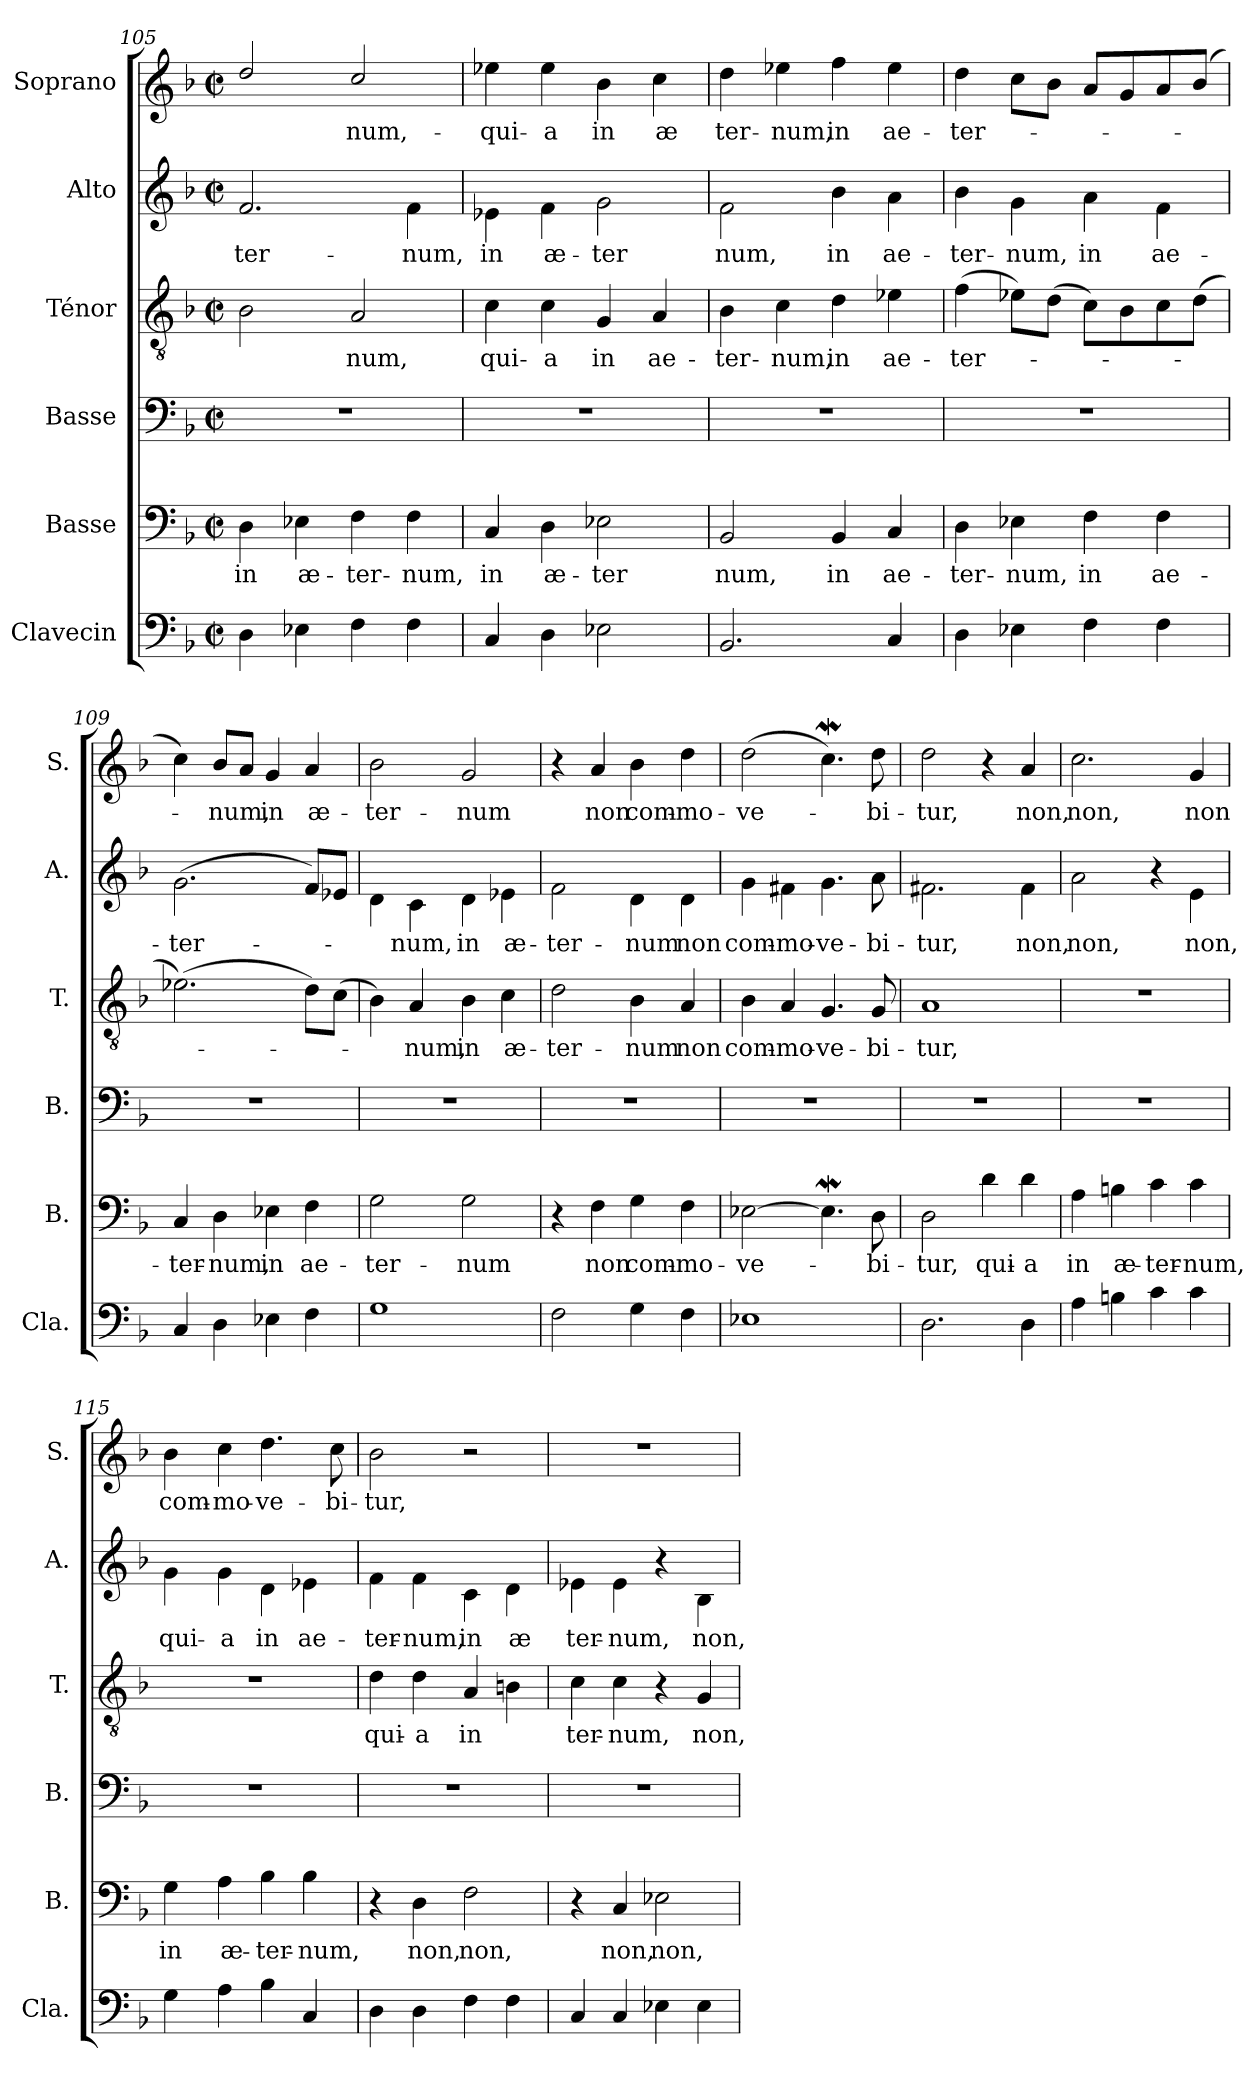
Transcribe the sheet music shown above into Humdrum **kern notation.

**kern	**kern	**text	**kern	**kern	**text	**kern	**text	**kern	**text
*part6	*part5	*part5	*part4	*part3	*part3	*part2	*part2	*part1	*part1
*staff6	*staff5	*staff5	*staff4	*staff3	*staff3	*staff2	*staff2	*staff1	*staff1
*I"Clavecin	*I"Basse	*	*I"Basse	*I"Ténor	*	*I"Alto	*	*I"Soprano	*
*I'Cla.	*I'B.	*	*I'B.	*I'T.	*	*I'A.	*	*I'S.	*
*clefF4	*clefF4	*	*clefF4	*clefGv2	*	*clefG2	*	*clefG2	*
*k[b-]	*k[b-]	*	*k[b-]	*k[b-]	*	*k[b-]	*	*k[b-]	*
*M2/2	*M2/2	*	*M2/2	*M2/2	*	*M2/2	*	*M2/2	*
*met(c|)	*met(c|)	*	*met(c|)	*met(c|)	*	*met(c|)	*	*met(c|)	*
=105	=105	=105	=105	=105	=105	=105	=105	=105	=105
!	!	!LO:LY:b	!	!	!	!	!LO:LY:b	!	!
4D\	4D\	in	1r	2B-\	.	2.f/	-ter-	2dd/	.
!	!	!LO:LY:b	!	!	!	!	!	!	!
4E-X\	4E-X\	æ-	.	.	.	.	.	.	.
!	!	!LO:LY:b	!	!	!LO:LY:b	!	!	!	!LO:LY:b
4F\	4F\	-ter-	.	2A/	-num,	.	.	2cc/	-num,-
!	!	!LO:LY:b	!	!	!	!	!LO:LY:b	!	!
4F\	4F\	-num,	.	.	.	4f\	-num,	.	.
=106	=106	=106	=106	=106	=106	=106	=106	=106	=106
!	!	!LO:LY:b	!	!	!LO:LY:b	!	!LO:LY:b	!	!LO:LY:b
4C/	4C/	in	1r	4c\	qui-	4e-X\	in	4ee-X\	qui-
!	!	!LO:LY:b	!	!	!LO:LY:b	!	!LO:LY:b	!	!LO:LY:b
4D\	4D\	æ-	.	4c\	-a	4f\	æ-	4ee-\	-a
!	!	!LO:LY:b	!	!	!LO:LY:b	!	!LO:LY:b	!	!LO:LY:b
2E-X\	2E-X\	-ter	.	4G/	in	2g\	-ter	4b-\	in
!	!	!	!	!	!LO:LY:b	!	!	!	!LO:LY:b
.	.	.	.	4A/	ae-	.	.	4cc\	æ
=107	=107	=107	=107	=107	=107	=107	=107	=107	=107
!	!	!LO:LY:b	!	!	!LO:LY:b	!	!LO:LY:b	!	!LO:LY:b
2.BB-/	2BB-/	num,	1r	4B-\	-ter-	2f\	num,	4dd\	ter-
!	!	!	!	!	!LO:LY:b	!	!	!	!LO:LY:b
.	.	.	.	4c\	-num,	.	.	4ee-X\	-num,
!	!	!LO:LY:b	!	!	!LO:LY:b	!	!LO:LY:b	!	!LO:LY:b
.	4BB-/	in	.	4d\	in	4b-\	in	4ff\	in
!	!	!LO:LY:b	!	!	!LO:LY:b	!	!LO:LY:b	!	!LO:LY:b
4C/	4C/	ae-	.	4e-X\	ae-	4a\	ae-	4ee-\	ae-
=108	=108	=108	=108	=108	=108	=108	=108	=108	=108
!	!	!LO:LY:b	!	!	!LO:LY:b	!	!LO:LY:b	!	!LO:LY:b
4D\	4D\	-ter-	1r	(>4f\	-ter-	4b-\	-ter-	4dd\	-ter-
!	!	!LO:LY:b	!	!	!	!	!LO:LY:b	!	!
4E-X\	4E-X\	-num,	.	8e-X\L)	.	4g\	-num,	8cc\L	.
.	.	.	.	(>8d\J	.	.	.	8b-\J	.
!	!	!LO:LY:b	!	!	!	!	!LO:LY:b	!	!
4F\	4F\	in	.	8c\L)	.	4a\	in	8a/L	.
.	.	.	.	8B-\	.	.	.	8g/	.
!	!	!LO:LY:b	!	!	!	!	!LO:LY:b	!	!
4F\	4F\	ae-	.	8c\	.	4f\	ae-	8a/	.
.	.	.	.	(>8d\J	.	.	.	(<8b-/J	.
!!LO:LB:g=z
=109	=109	=109	=109	=109	=109	=109	=109	=109	=109
!	!	!LO:LY:b	!	!	!	!	!LO:LY:b	!	!
4C/	4C/	-ter-	1r	(>2.e-X\)	.	(>2.g\	-ter-	4cc\)	.
!	!	!LO:LY:b	!	!	!	!	!	!	!LO:LY:b
4D\	4D\	-num,	.	.	.	.	.	8b-/L	-num,
.	.	.	.	.	.	.	.	8a/J	.
!	!	!LO:LY:b	!	!	!	!	!	!	!LO:LY:b
4E-X\	4E-X\	in	.	.	.	.	.	4g/	in
!	!	!LO:LY:b	!	!	!	!	!	!	!LO:LY:b
4F\	4F\	ae-	.	8d\L)	.	8f/L)	.	4a/	æ-
.	.	.	.	(>8c\J	.	8e-X/J	.	.	.
=110	=110	=110	=110	=110	=110	=110	=110	=110	=110
!	!	!LO:LY:b	!	!	!	!	!	!	!LO:LY:b
1G	2G\	-ter-	1r	4B-\)	.	4d\	.	2b-\	-ter-
!	!	!	!	!	!LO:LY:b	!	!LO:LY:b	!	!
.	.	.	.	4A/	-num,	4c\	-num,	.	.
!	!	!LO:LY:b	!	!	!LO:LY:b	!	!LO:LY:b	!	!LO:LY:b
.	2G\	-num	.	4B-\	in	4d\	in	2g/	-num
!	!	!	!	!	!LO:LY:b	!	!LO:LY:b	!	!
.	.	.	.	4c\	æ-	4e-X\	æ-	.	.
=111	=111	=111	=111	=111	=111	=111	=111	=111	=111
!	!	!	!	!	!LO:LY:b	!	!LO:LY:b	!	!
2F\	4r	.	1r	2d\	-ter-	2f\	-ter-	4r	.
!	!	!LO:LY:b	!	!	!	!	!	!	!LO:LY:b
.	4F\	non	.	.	.	.	.	4a/	non
!	!	!LO:LY:b	!	!	!LO:LY:b	!	!LO:LY:b	!	!LO:LY:b
4G\	4G\	com-	.	4B-\	-num	4d\	-num	4b-\	com-
!	!	!LO:LY:b	!	!	!LO:LY:b	!	!LO:LY:b	!	!LO:LY:b
4F\	4F\	-mo-	.	4A/	non	4d\	non	4dd\	-mo-
=112	=112	=112	=112	=112	=112	=112	=112	=112	=112
!	!	!LO:LY:b	!	!	!LO:LY:b	!	!LO:LY:b	!	!LO:LY:b
1E-X	[2E-X\	-ve-	1r	4B-\	com-	4g\	com-	(>2dd\	-ve-
!	!	!	!	!	!LO:LY:b	!	!LO:LY:b	!	!
.	.	.	.	4A/	-mo-	4f#X\	-mo-	.	.
!	!	!	!	!	!LO:LY:b	!	!LO:LY:b	!	!
.	4.E-w\]	.	.	4.G/	-ve-	4.g\	-ve-	4.ccW\)	.
!	!	!LO:LY:b	!	!	!LO:LY:b	!	!LO:LY:b	!	!LO:LY:b
.	8D\	-bi-	.	8G/	-bi-	8a\	-bi-	8dd\	-bi-
=113	=113	=113	=113	=113	=113	=113	=113	=113	=113
!	!	!LO:LY:b	!	!	!LO:LY:b	!	!LO:LY:b	!	!LO:LY:b
2.D\	2D\	-tur,	1r	1A	-tur,	2.f#X\	-tur,	2dd\	-tur,
!	!	!LO:LY:b	!	!	!	!	!	!	!
.	4d\	qui-	.	.	.	.	.	4r	.
!	!	!LO:LY:b	!	!	!	!	!LO:LY:b	!	!LO:LY:b
4D\	4d\	-a	.	.	.	4f#\	non,	4a/	non,
=114	=114	=114	=114	=114	=114	=114	=114	=114	=114
!	!	!LO:LY:b	!	!	!	!	!LO:LY:b	!	!LO:LY:b
4A\	4A\	in	1r	1r	.	2a\	non,	2.cc\	non,
!	!	!LO:LY:b	!	!	!	!	!	!	!
4Bn\	4Bn\	æ-	.	.	.	.	.	.	.
!	!	!LO:LY:b	!	!	!	!	!	!	!
4c\	4c\	-ter-	.	.	.	4r	.	.	.
!	!	!LO:LY:b	!	!	!	!	!LO:LY:b	!	!LO:LY:b
4c\	4c\	-num,	.	.	.	4e\	non,	4g/	non
!!LO:PB:g=z
=115	=115	=115	=115	=115	=115	=115	=115	=115	=115
!	!	!LO:LY:b	!	!	!	!	!LO:LY:b	!	!LO:LY:b
4G\	4G\	in	1r	1r	.	4g\	qui-	4b-\	com-
!	!	!LO:LY:b	!	!	!	!	!LO:LY:b	!	!LO:LY:b
4A\	4A\	æ-	.	.	.	4g\	-a	4cc\	-mo-
!	!	!LO:LY:b	!	!	!	!	!LO:LY:b	!	!LO:LY:b
4B-\	4B-\	-ter-	.	.	.	4d\	in	4.dd\	-ve-
!	!	!LO:LY:b	!	!	!	!	!LO:LY:b	!	!
4C/	4B-\	-num,	.	.	.	4e-X\	ae-	.	.
!	!	!	!	!	!	!	!	!	!LO:LY:b
.	.	.	.	.	.	.	.	8cc\	-bi-
=116	=116	=116	=116	=116	=116	=116	=116	=116	=116
!	!	!	!	!	!LO:LY:b	!	!LO:LY:b	!	!LO:LY:b
4D\	4r	.	1r	4d\	qui-	4f\	-ter-	2b-\	-tur,
!	!	!LO:LY:b	!	!	!LO:LY:b	!	!LO:LY:b	!	!
4D\	4D\	non,	.	4d\	-a	4f\	-num,	.	.
!	!	!LO:LY:b	!	!	!LO:LY:b	!	!LO:LY:b	!	!
4F\	2F\	non,	.	4A/	in	4c\	in	2r	.
!	!	!	!	!	!	!	!LO:LY:b	!	!
4F\	.	.	.	4Bn\	.	4d\	æ	.	.
=117	=117	=117	=117	=117	=117	=117	=117	=117	=117
!	!	!	!	!	!LO:LY:b	!	!LO:LY:b	!	!
4C/	4r	.	1r	4c\	ter-	4e-X\	ter-	1r	.
!	!	!LO:LY:b	!	!	!LO:LY:b	!	!LO:LY:b	!	!
4C/	4C/	non,	.	4c\	-num,	4e-\	-num,	.	.
!	!	!LO:LY:b	!	!	!	!	!	!	!
4E-X\	2E-X\	non,	.	4r	.	4r	.	.	.
!	!	!	!	!	!LO:LY:b	!	!LO:LY:b	!	!
4E-\	.	.	.	4G/	non,	4B-\	non,	.	.
=	=	=	=	=	=	=	=	=	=
*-	*-	*-	*-	*-	*-	*-	*-	*-	*-
